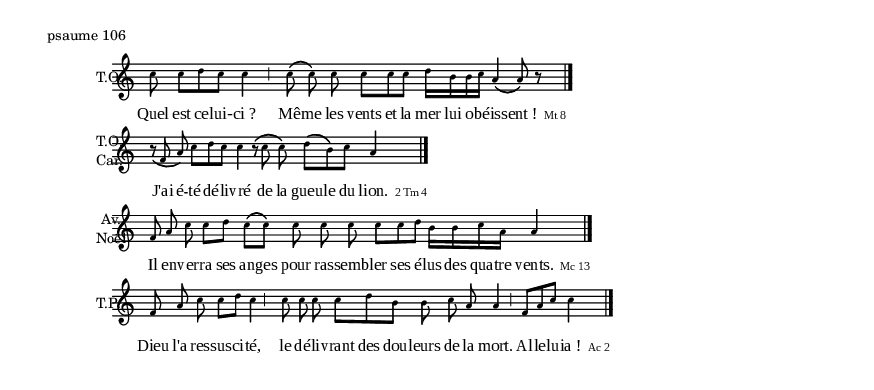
\version "2.10.0"
 \include "definitions.ly"
 \markup {psaume 106 }



\relative a' { 
	\new Staff {
		\cadenzaOn
		\set Staff.instrumentName = \markup{ \center-align { T.O. } }
		c8
		\times 2/3 { c[ d c] }
		c4 \pespace
		\cesure \pespace
		\times 2/3 { c8\( c\) c }
		\times 2/3 { c[ c c] }
		d16[ b b c]
		\times 2/3 { a4\( a8\) } r8
		\endBar
	}
	\addlyrics {
		Quel est ce -- lui- -- "ci ?" Mê -- me les vents et la mer lui o -- bé -- is -- "sent !"
		\markup { \citation #"Mt 8" } 
	}
}
\relative a' { 
	\new Staff {
		\cadenzaOn
		\set Staff.instrumentName = \markup{ \center-align { T.O. Car. } }
		\times 2/3 { r8_\( f a\) }
		\times 2/3 { c[ d c] }
		c4 \pespace
		
		\times 2/3 { r8\( c c\) } 
		\times 2/3 { d[\( b\) c] }
		a4
		\endBar
	}
	\addlyrics {
		J'ai é -- té dé -- li -- vré de la gueu -- le du lion.
		\markup { \citation #"2 Tm 4" } 
	}
}
\relative a' { 
	\new Staff {
		\cadenzaOn
		\set Staff.instrumentName = \markup{ \center-align { Av. Noël } }
		\times 2/3 { f8 a c }
		c[ d]
		c[\( c\)]
		\times 2/3 { c c c }
		\times 2/3 { c[ c d] }
		b16[ b c a]
		a4
		\endBar
	}
	\addlyrics {
		Il en -- ver -- ra ses an -- ges pour ras -- semb -- ler ses é -- lus des qua -- tre vents.
		\markup { \citation #"Mc 13" } 
	}
}

\relative a' { 
	\new Staff {
		\cadenzaOn
		\set Staff.instrumentName = \markup{ \center-align { T.P. } }
		\times 2/3 { f8 a c }
		c[ d]
		c4
		\cesure \pespace
		\times 2/3 { c8 c c }
		\times 2/3 { c[ d b] }
		\times 2/3 { b c a }
		a4 \cesure
		\pespace
\espall
		\times 2/3 { f8[ a c] }
		c4
		\endBar
	}
	\addlyrics {
		Dieu l'a res -- sus -- ci -- té, le dé -- li -- vrant des dou -- leurs de la mort. Al -- le -- lu -- "ia !" 
		\markup { \citation #"Ac 2" } 
	}
}
